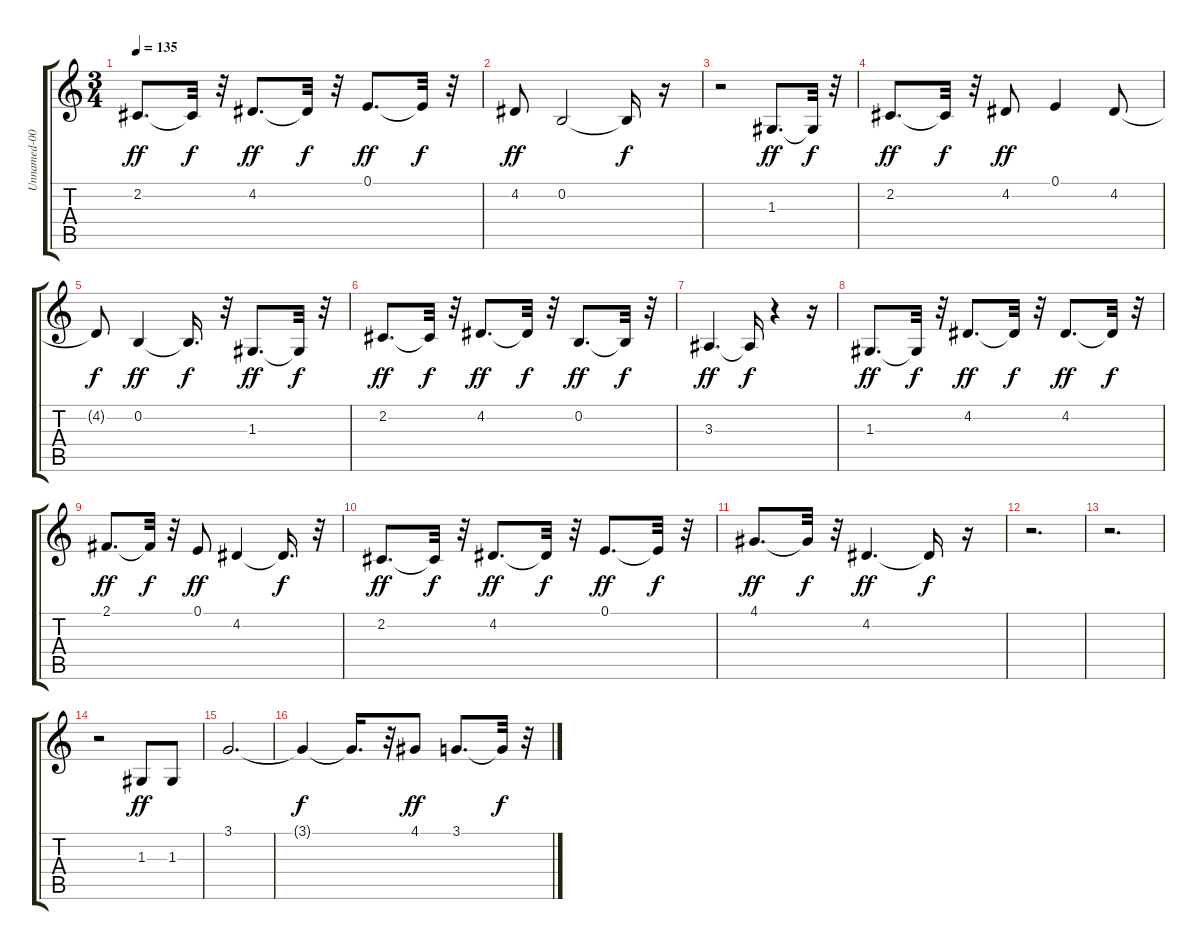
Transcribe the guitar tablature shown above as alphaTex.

\track ("Unnamed-002" "Unnamed-00") {instrument electricpiano2}
\staff {score tabs}
\tuning (E4 B3 G3 D3 A2 E2) {hide}
\ts (3 4)
\tempo 135
\clef g2
\ks c
2.2.8{d dy ff} 2.2{t}.32{dy f} r.32 4.2.8{d dy ff} 4.2{t}.32{dy f} r.32 0.1.8{d dy ff} 0.1{t}.32{dy f} r.32 |
4.2.8{dy ff} 0.2.2 0.2{t}.16{dy f} r.16 |
r.2 1.3.8{d dy ff} 1.3{t}.32{dy f} r.32 |
2.2.8{d dy ff} 2.2{t}.32{dy f} r.32 4.2.8{dy ff} 0.1.4 4.2.8 |
4.2{t}.8{dy f} 0.2.4{dy ff} 0.2{t}.16{d dy f} r.32 1.3.8{d dy ff} 1.3{t}.32{dy f} r.32 |
2.2.8{d dy ff} 2.2{t}.32{dy f} r.32 4.2.8{d dy ff} 4.2{t}.32{dy f} r.32 0.2.8{d dy ff} 0.2{t}.32{dy f} r.32 |
3.3.4{d dy ff} 3.3{t}.16{dy f} r.4 r.16 |
1.3.8{d dy ff} 1.3{t}.32{dy f} r.32 4.2.8{d dy ff} 4.2{t}.32{dy f} r.32 4.2.8{d dy ff} 4.2{t}.32{dy f} r.32 |
2.1.8{d dy ff} 2.1{t}.32{dy f} r.32 0.1.8{dy ff} 4.2.4 4.2{t}.16{d dy f} r.32 |
2.2.8{d dy ff} 2.2{t}.32{dy f} r.32 4.2.8{d dy ff} 4.2{t}.32{dy f} r.32 0.1.8{d dy ff} 0.1{t}.32{dy f} r.32 |
4.1.8{d dy ff} 4.1{t}.32{dy f} r.32 4.2.4{d dy ff} 4.2{t}.16{dy f} r.16 |
r.2{d} |
r.2{d} |
r.2 1.3.8{dy ff} 1.3.8 |
3.1.2{d} |
3.1{t}.4{dy f} 3.1{t}.16{d} r.32 4.1.8{dy ff} 3.1.8{d} 3.1{t}.32{dy f} r.32
